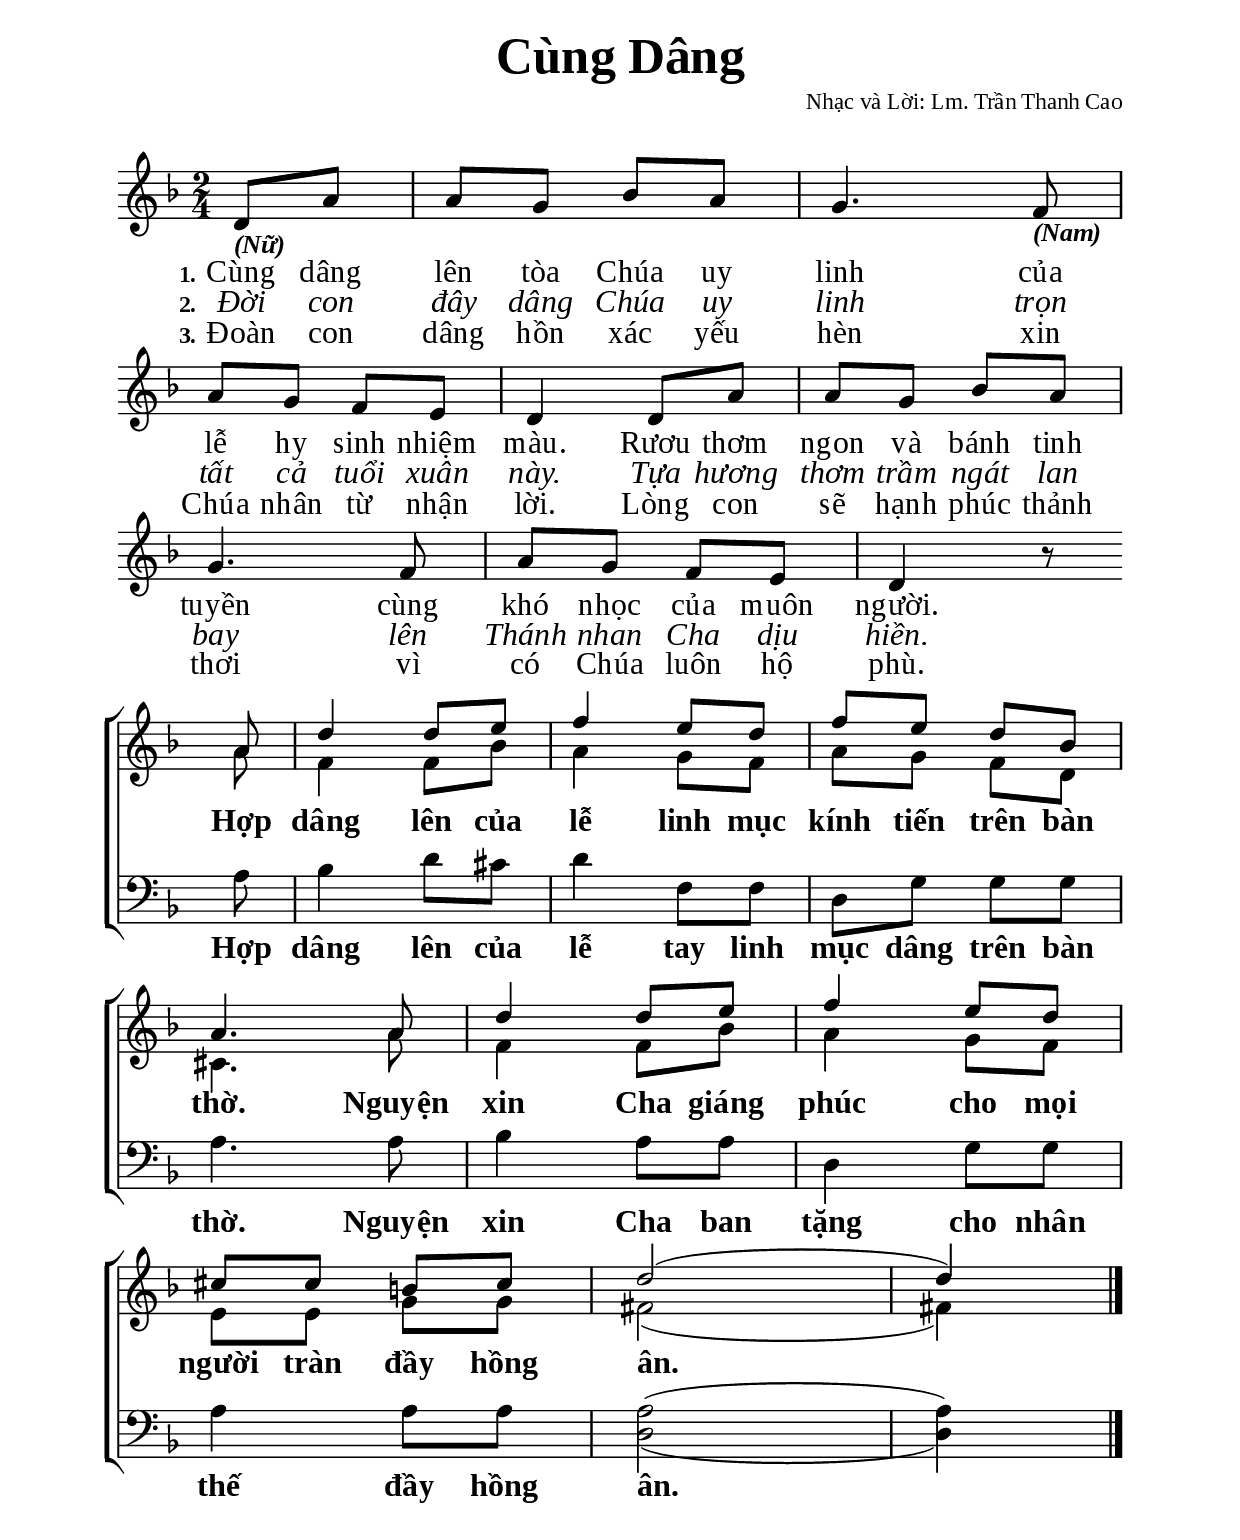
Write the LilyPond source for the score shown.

% Cài đặt chung
\version "2.20.0"
\include "english.ly"

\header {
  title = \markup { \fontsize #3 "Cùng Dâng" }
  composer = "Nhạc và Lời: Lm. Trần Thanh Cao"
  arranger = " "
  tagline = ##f
}

\paper {
  #(set-paper-size "a4")
  top-margin = 15\mm
  bottom-margin = 15\mm
  left-margin = 20\mm
  right-margin = 20\mm
  indent = #0
  #(define fonts
    (make-pango-font-tree
      "Liberation Serif"
      "Liberation Serif"
      "Liberation Serif"
      (/ 20 20)))
  page-count = #1
}

% Nhạc phiên khúc
nhacPhienKhuc = \relative c' {
  _\markup { \bold \italic (Nữ) }
  \partial 4 
  d8 a' |
  a g bf a |
  g4. f8   _\markup { \bold \italic (Nam) } |
  a g f e |
  d4 d8 a' |
  a g bf a |
  g4. f8 |
  a g f e |
  d4 r8
}

% Nhạc điệp khúc
nhacDiepKhucSop = \relative c'' {
  \partial 8 a8 |
  d4 d8 e |
  f4 e8 d |
  f e d bf |
  a4. a8 |
  d4 d8 e |
  f4 e8 d |
  cs cs b! cs |
  d2 ( |
  d4) \bar "|."
}

nhacDiepKhucAlto = \relative c'' {
  \partial 8 a8 |
  f4 f8 bf |
  a4 g8 f |
  a g f d |
  cs4. a'8 |
  f4 f8 bf |
  a4 g8 f |
  e e g g |
  fs2 ( |
  fs4)
}

nhacDiepKhucBas = \relative c' {
  \partial 8 a8 |
  bf4 d8 cs |
  d4 f,8 f |
  d g g g |
  a4. a8 |
  bf4 a8 a |
  d,4 g8 g |
  a4 a8 a |
  <<
    {
      a2 ^( |
      a4)
    }
    {
      d,2 _( |
      d4)
    }
  >>
}

% Lời phiên khúc
loiPhienKhucMot = \lyricmode {
  \set stanza = #"1."
  Cùng dâng lên tòa Chúa uy linh của lễ hy sinh nhiệm màu.
  Rươu thơm ngon và bánh tinh tuyền cùng khó nhọc của muôn người.
}

loiPhienKhucHai = \lyricmode {
  \override Lyrics.LyricText.font-shape = #'italic
  \set stanza = #"2."
  Đời con đây dâng Chúa uy linh trọn tất cả tuổi xuân này.
  Tựa hương thơm trầm ngát lan bay lên Thánh nhan Cha dịu hiền.
}

loiPhienKhucBa = \lyricmode {
  \set stanza = #"3."
  Đoàn con dâng hồn xác yếu hèn xin Chúa nhân từ nhận lời.
  Lòng con sẽ hạnh phúc thảnh thơi vì có Chúa luôn hộ phù.
}

% Lời điệp khúc
loiDiepKhucSop = \lyricmode {
  Hợp dâng lên của lễ linh mục kính tiến trên bàn thờ.
  Nguyện xin Cha giáng phúc cho mọi người tràn đầy hồng ân.
}

loiDiepKhucBas = \lyricmode {
  Hợp dâng lên của lễ tay linh mục dâng trên bàn thờ.
  Nguyện xin Cha ban tặng cho nhân thế đầy hồng ân.
}

% Dàn trang
\score {
  \new ChoirStaff <<
    \new Staff = phienKhuc \with {
        \magnifyStaff #(magstep +1)
      }
      <<
      \new Voice = beSop {
        \key f \major \time 2/4 \nhacPhienKhuc
      }
    >>
    \new Lyrics \lyricsto beSop \loiPhienKhucMot
    \new Lyrics \lyricsto beSop \loiPhienKhucHai
    \new Lyrics \lyricsto beSop \loiPhienKhucBa
  >>
  \layout {
    \override Lyrics.LyricText.font-size = #+3
    \override Lyrics.LyricSpace.minimum-distance = #1.0
    \override Score.BarNumber.break-visibility = ##(#f #f #f)
  } 
}

\score {
  \new ChoirStaff <<
    \new Staff \with {
        \consists "Merge_rests_engraver"
        \magnifyStaff #(magstep +1)
      }
      <<
        \clef "treble"
        \new Voice = beSop {
          \voiceOne \key f \major \time 2/4 \nhacDiepKhucSop
        }
        \new Voice = beAlto {
          \voiceTwo \key f \major \time 2/4 \nhacDiepKhucAlto
        }
        \new Lyrics \lyricsto beSop \loiDiepKhucSop
    >>
    \new Staff \with {
        \consists "Merge_rests_engraver"
        \magnifyStaff #(magstep +1)
      }
      <<
        \clef "bass"
        \new Voice = beBas {
          \voiceTwo \key f \major \time 2/4 \nhacDiepKhucBas
        }
        \new Lyrics \lyricsto beBas \loiDiepKhucBas
    >>
  >>
  \layout {
    \override Staff.TimeSignature.transparent = ##t
    \override Lyrics.LyricText.font-series = #'bold
    \override Lyrics.LyricText.font-size = #+3
    \override Lyrics.LyricSpace.minimum-distance = #1.5
    \override Score.BarNumber.break-visibility = ##(#f #f #f)
  }
}
